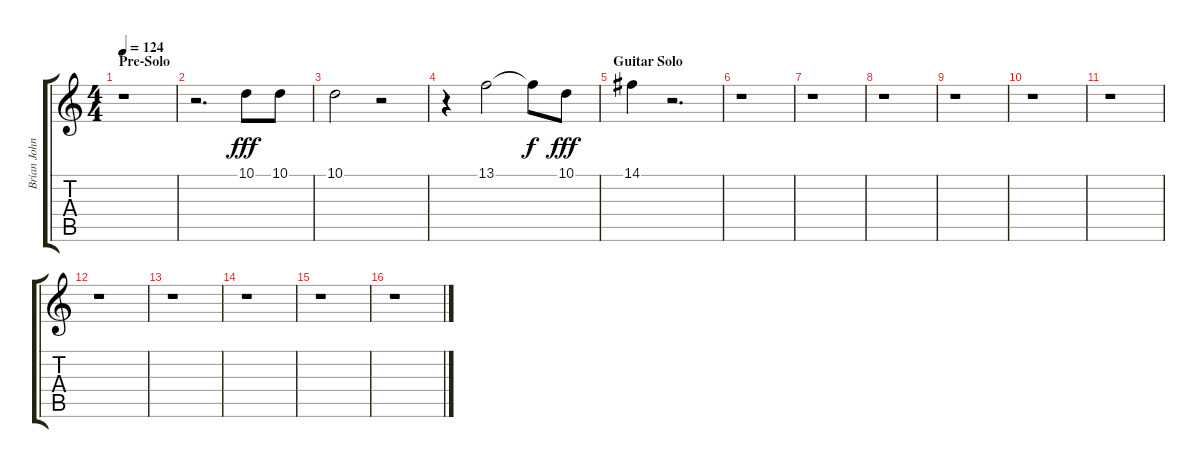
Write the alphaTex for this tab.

\track ("Brian Johnson" "Brian John") {instrument harmonica}
\staff {score tabs}
\tuning (E4 B3 G3 D3 A2 E2) {hide}
\ts (4 4)
\section ("" "Pre-Solo")
\tempo 124
\clef g2
\ks c
r.1{dy fff} |
r.2{d} 10.1.8 10.1.8 |
10.1.2 r.2 |
r.4 13.1.2 13.1{t}.8{dy f} 10.1.8{dy fff} |
\section ("" "Guitar Solo")
14.1.4 r.2{d} |
r.1 |
r.1 |
r.1 |
r.1 |
r.1 |
r.1 |
r.1 |
r.1 |
r.1 |
r.1 |
r.1
